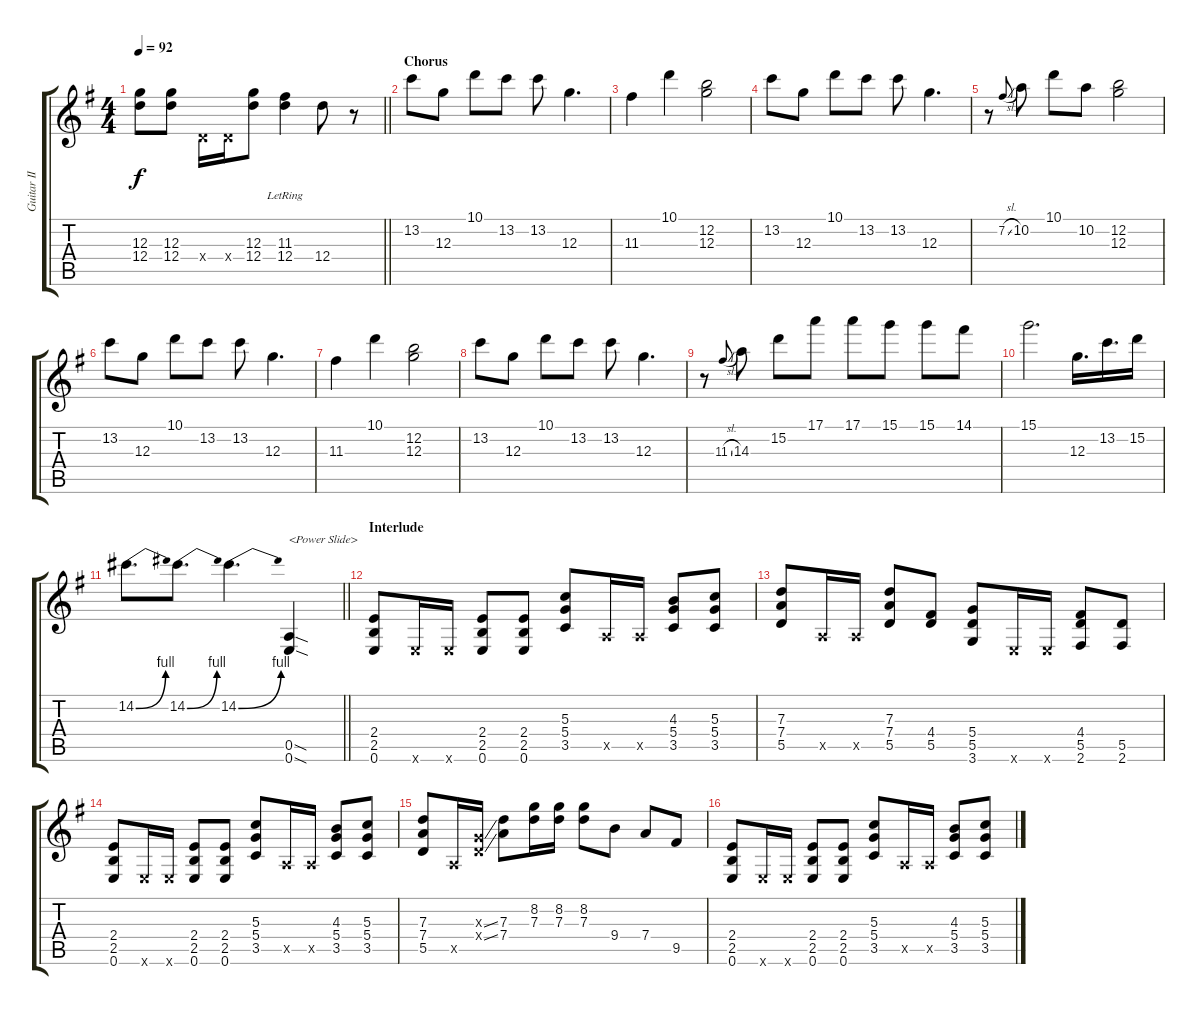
\track ("Guitar II" "Guitar II") {instrument distortionguitar}
\staff {score tabs}
\tuning (E4 B3 G3 D3 A2 E2) {hide}
\ts (4 4)
\tempo 92
\clef g2
\barLineRight lightlight
\ks g
(12.3 12.4).8{dy f} (12.3 12.4).8 0.4{x}.16 0.4{x}.16 (12.3 12.4).8 (11.3{lr} 12.4{lr}).4 12.4.8 r.8 |
\section ("" "Chorus")
13.2.8 12.3.8 10.1.8 13.2.8 13.2.8 12.3.4{d} |
11.3.4 10.1.4 (12.2 12.3).2 |
13.2.8 12.3.8 10.1.8 13.2.8 13.2.8 12.3.4{d} |
r.8 7.2{sl}.8{gr onbeat} 10.2.8 10.1.8 10.2.8 (12.2 12.3).2 |
13.2.8 12.3.8 10.1.8 13.2.8 13.2.8 12.3.4{d} |
11.3.4 10.1.4 (12.2 12.3).2 |
13.2.8 12.3.8 10.1.8 13.2.8 13.2.8 12.3.4{d} |
r.8 11.3{sl}.8{gr onbeat} 14.3.8 15.2.8 17.1.8 17.1.8 15.1.8 15.1.8 14.1.8 |
15.1.2{d} 12.3.16{d} 13.2.16{d} 15.2.16 |
\barLineRight lightlight
14.2{be (bend 0 0 60 4)}.8{d} 14.2{be (bend 0 0 60 4)}.8{d} 14.2{be (bend 0 0 60 4)}.4{d} (0.5{sod} 0.6{sod}).4{txt "<Power Slide>"} |
\section ("" "Interlude")
(2.4 2.5 0.6).8 0.6{x}.16 0.6{x}.16 (2.4 2.5 0.6).8 (2.4 2.5 0.6).8 (5.3 5.4 3.5).8 0.5{x}.16 0.5{x}.16 (4.3 5.4 3.5).8 (5.3 5.4 3.5).8 |
(7.3 7.4 5.5).8 0.5{x}.16 0.5{x}.16 (7.3 7.4 5.5).8 (4.4 5.5).8 (5.4 5.5 3.6).8 0.6{x}.16 0.6{x}.16 (4.4 5.5 2.6).8 (5.5 2.6).8 |
(2.4 2.5 0.6).8 0.6{x}.16 0.6{x}.16 (2.4 2.5 0.6).8 (2.4 2.5 0.6).8 (5.3 5.4 3.5).8 0.5{x}.16 0.5{x}.16 (4.3 5.4 3.5).8 (5.3 5.4 3.5).8 |
(7.3 7.4 5.5).8 0.5{x}.16 (0.3{ss x} 0.4{ss x}).16 (7.3 7.4).8 (8.2 7.3).16 (8.2 7.3).16 (8.2 7.3).8 9.4.8 7.4.8 9.5.8 |
(2.4 2.5 0.6).8 0.6{x}.16 0.6{x}.16 (2.4 2.5 0.6).8 (2.4 2.5 0.6).8 (5.3 5.4 3.5).8 0.5{x}.16 0.5{x}.16 (4.3 5.4 3.5).8 (5.3 5.4 3.5).8
